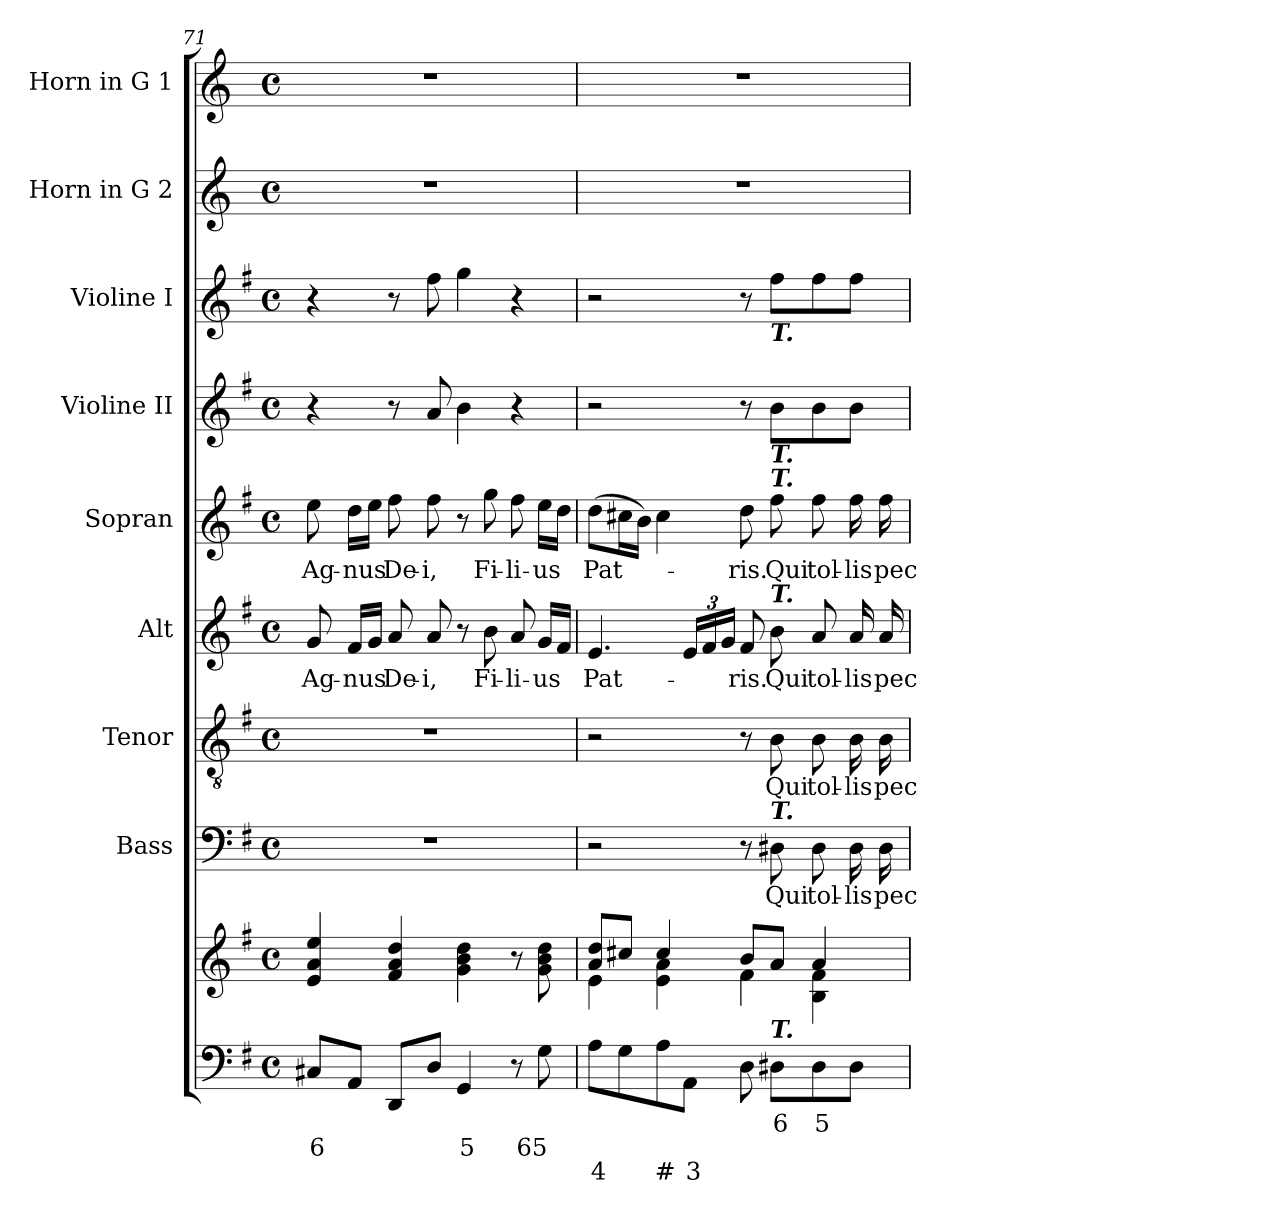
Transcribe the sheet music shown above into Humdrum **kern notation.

**kern	**text	**text	**text	**kern	**kern	**text	**kern	**text	**kern	**text	**kern	**text	**kern	**kern	**kern	**kern
*part9	*part9	*part9	*part9	*part9	*part8	*part8	*part7	*part7	*part6	*part6	*part5	*part5	*part4	*part3	*part2	*part1
*staff10	*staff10	*staff10	*staff10	*staff9	*staff8	*staff8	*staff7	*staff7	*staff6	*staff6	*staff5	*staff5	*staff4	*staff3	*staff2	*staff1
*	*	*	*	*	*I"Bass	*	*I"Tenor	*	*I"Alt	*	*I"Sopran	*	*I"Violine II	*I"Violine I	*I"Horn in G 2	*I"Horn in G 1
*	*	*	*	*	*I'B.	*	*I'T.	*	*I'A.	*	*I'S.	*	*I'Vl. II	*I'Vl. I	*	*
!!LO:PB:g=z
*clefF4	*	*	*	*clefG2	*clefF4	*	*clefGv2	*	*clefG2	*	*clefG2	*	*clefG2	*clefG2	*clefG2	*clefG2
*	*	*	*	*	*	*	*	*	*	*	*	*	*	*	*ITrd3c5	*ITrd3c5
*k[f#]	*	*	*	*k[f#]	*k[f#]	*	*k[f#]	*	*k[f#]	*	*k[f#]	*	*k[f#]	*k[f#]	*k[f#]	*k[f#]
*G:	*	*	*	*G:	*G:	*	*G:	*	*G:	*	*G:	*	*G:	*G:	*G:	*G:
*M4/4	*	*	*	*M4/4	*M4/4	*	*M4/4	*	*M4/4	*	*M4/4	*	*M4/4	*M4/4	*M4/4	*M4/4
*met(c)	*	*	*	*met(c)	*met(c)	*	*met(c)	*	*met(c)	*	*met(c)	*	*met(c)	*met(c)	*met(c)	*met(c)
=71	=71	=71	=71	=71	=71	=71	=71	=71	=71	=71	=71	=71	=71	=71	=71	=71
!	!	!LO:LY:b	!	!	!	!	!	!	!	!LO:LY:b	!	!LO:LY:b	!	!	!	!
8C#X/L	.	6	.	4e/ 4a/ 4ee/	1r	.	1r	.	8g/	Ag-	8ee\	Ag-	4r	4r	1r	1r
!	!	!LO:LY:b	!	!	!	!	!	!	!	!LO:LY:b	!	!LO:LY:b	!	!	!	!
8AA/J	.	_	.	.	.	.	.	.	16f#/LL	-nus	16dd\LL	-nus	.	.	.	.
.	.	.	.	.	.	.	.	.	16g/JJ	.	16ee\JJ	.	.	.	.	.
!	!	!	!	!	!	!	!	!	!	!LO:LY:b	!	!LO:LY:b	!	!	!	!
8DD/L	.	.	.	4f#/ 4a/ 4dd/	.	.	.	.	8a/	De-	8ff#\	De-	8r	8r	.	.
!	!	!	!	!	!	!	!	!	!	!LO:LY:b	!	!LO:LY:b	!	!	!	!
8D/J	.	.	.	.	.	.	.	.	8a/	-i,	8ff#\	-i,	8a/	8ff#\	.	.
!	!	!LO:LY:b	!	!	!	!	!	!	!	!	!	!	!	!	!	!
4GG/	.	5	.	4g\ 4b\ 4dd\	.	.	.	.	8r	.	8r	.	4b\	4gg\	.	.
!	!	!	!	!	!	!	!	!	!	!LO:LY:b	!	!LO:LY:b	!	!	!	!
.	.	.	.	.	.	.	.	.	8b\	Fi-	8gg\	Fi-	.	.	.	.
!	!	!	!	!	!	!	!	!	!	!LO:LY:b	!	!LO:LY:b	!	!	!	!
8r	.	.	.	8r	.	.	.	.	8a/	-li-	8ff#\	-li-	4r	4r	.	.
!	!	!LO:LY:b	!	!	!	!	!	!	!	!LO:LY:b	!	!LO:LY:b	!	!	!	!
8G\	.	65	.	8g\ 8b\ 8dd\	.	.	.	.	16g/LL	-us	16ee\LL	-us	.	.	.	.
.	.	.	.	.	.	.	.	.	16f#/JJ	.	16dd\JJ	.	.	.	.	.
=72	=72	=72	=72	=72	=72	=72	=72	=72	=72	=72	=72	=72	=72	=72	=72	=72
!	!	!	!LO:LY:b	!	!	!	!	!	!	!LO:LY:b	!	!LO:LY:b	!	!	!	!
*	*	*	*	*^	*	*	*	*	*	*	*	*	*	*	*	*
8A\L	.	.	4	8a/ 8dd/L	4e\	2r	.	2r	.	4.e/	Pat-	(>8dd\L	Pat-	2r	2r	1r	1r
8G\	.	.	.	8cc#X/J	.	.	.	.	.	.	.	16cc#X\L	.	.	.	.	.
.	.	.	.	.	.	.	.	.	.	.	.	16b\JJ)	.	.	.	.	.
!	!	!	!LO:LY:b	!	!	!	!	!	!	!	!	!	!	!	!	!	!
8A\	.	.	#	4cc#/	4e\ 4a\	.	.	.	.	.	.	4cc#\	.	.	.	.	.
!	!	!	!LO:LY:b	!	!	!	!	!	!	!	!	!	!	!	!	!	!
8AA\J	.	.	3	.	.	.	.	.	.	24e/LL	.	.	.	.	.	.	.
.	.	.	.	.	.	.	.	.	.	24f#/	.	.	.	.	.	.	.
.	.	.	.	.	.	.	.	.	.	24g/JJ	.	.	.	.	.	.	.
!	!	!	!	!	!	!	!	!	!	!	!LO:LY:b	!	!LO:LY:b	!	!	!	!
8D\	.	.	.	8b/L	4f#\	8r	.	8r	.	8f#/	-ris.	8dd\	-ris.	8r	8r	.	.
!	!	!	!	!	!	!	!	!	!	!	!	!	!	!	!LO:TX:b:Bi:t=T.	!	!
!	!	!	!	!	!	!	!	!	!	!	!	!	!	!LO:TX:b:Bi:t=T.	!	!	!
!	!	!	!	!	!	!	!	!	!	!	!	!LO:TX:a:Bi:t=T.	!	!	!	!	!
!	!	!	!	!	!	!	!	!	!	!LO:TX:a:Bi:t=T.	!	!	!	!	!	!	!
!	!	!	!	!	!	!LO:TX:a:Bi:t=T.	!	!	!	!	!	!	!	!	!	!	!
!LO:TX:a:Bi:t=T.	!	!	!	!	!	!	!	!	!	!	!	!	!	!	!	!	!
!	!LO:LY:b	!	!	!	!	!	!LO:LY:b	!	!LO:LY:b	!	!LO:LY:b	!	!LO:LY:b	!	!	!	!
8D#X\L	6	.	.	8a/J	.	8D#X\	Qui	8B\	Qui	8b\	Qui	8ff#\	Qui	8b\L	8ff#\L	.	.
!	!LO:LY:b	!	!	!	!	!	!LO:LY:b	!	!LO:LY:b	!	!LO:LY:b	!	!LO:LY:b	!	!	!	!
8D#\	5	.	.	4a/	4B\ 4f#\	8D#\	tol-	8B\	tol-	8a/	tol-	8ff#\	tol-	8b\	8ff#\	.	.
!	!LO:LY:b	!	!	!	!	!	!LO:LY:b	!	!LO:LY:b	!	!LO:LY:b	!	!LO:LY:b	!	!	!	!
8D#\J	_	.	.	.	.	16D#\	-lis	16B\	-lis	16a/	-lis	16ff#\	-lis	8b\J	8ff#\J	.	.
!	!	!	!	!	!	!	!LO:LY:b	!	!LO:LY:b	!	!LO:LY:b	!	!LO:LY:b	!	!	!	!
.	.	.	.	.	.	16D#\	pec-	16B\	pec-	16a/	pec-	16ff#\	pec-	.	.	.	.
*	*	*	*	*v	*v	*	*	*	*	*	*	*	*	*	*	*	*
=	=	=	=	=	=	=	=	=	=	=	=	=	=	=	=	=
*-	*-	*-	*-	*-	*-	*-	*-	*-	*-	*-	*-	*-	*-	*-	*-	*-
